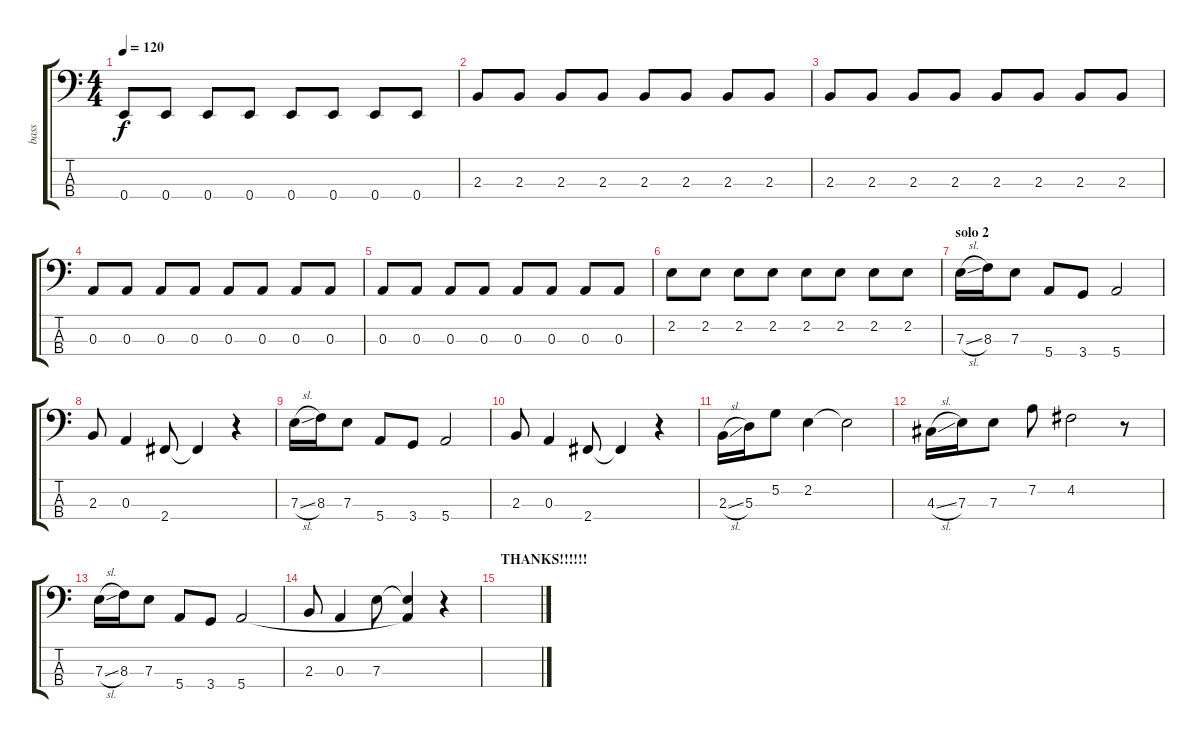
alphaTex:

\track ("bass" "bass") {instrument electricbassfinger}
\staff {score tabs}
\tuning (G2 D2 A1 E1) {hide}
\ts (4 4)
\tempo 120
\clef f4
\ks c
0.4.8{dy f} 0.4.8 0.4.8 0.4.8 0.4.8 0.4.8 0.4.8 0.4.8 |
2.3.8 2.3.8 2.3.8 2.3.8 2.3.8 2.3.8 2.3.8 2.3.8 |
2.3.8 2.3.8 2.3.8 2.3.8 2.3.8 2.3.8 2.3.8 2.3.8 |
0.3.8 0.3.8 0.3.8 0.3.8 0.3.8 0.3.8 0.3.8 0.3.8 |
0.3.8 0.3.8 0.3.8 0.3.8 0.3.8 0.3.8 0.3.8 0.3.8 |
2.2.8 2.2.8 2.2.8 2.2.8 2.2.8 2.2.8 2.2.8 2.2.8 |
\section ("" "solo 2")
7.3{sl}.16 8.3.16 7.3.8 5.4.8 3.4.8 5.4.2 |
2.3.8 0.3.4 2.4.8 2.4{t}.4 r.4 |
7.3{sl}.16 8.3.16 7.3.8 5.4.8 3.4.8 5.4.2 |
2.3.8 0.3.4 2.4.8 2.4{t}.4 r.4 |
2.3{sl}.16 5.3.16 5.2.8 2.2.4 2.2{t}.2 |
4.3{sl}.16 7.3.16 7.3.8 7.2.8 4.2.2 r.8 |
7.3{sl}.16 8.3.16 7.3.8 5.4.8 3.4.8 5.4.2 |
2.3.8 0.3.4 7.3.8 (7.3{t} 5.4{t}).4 r.4 |
\section ("" "THANKS!!!!!!")
